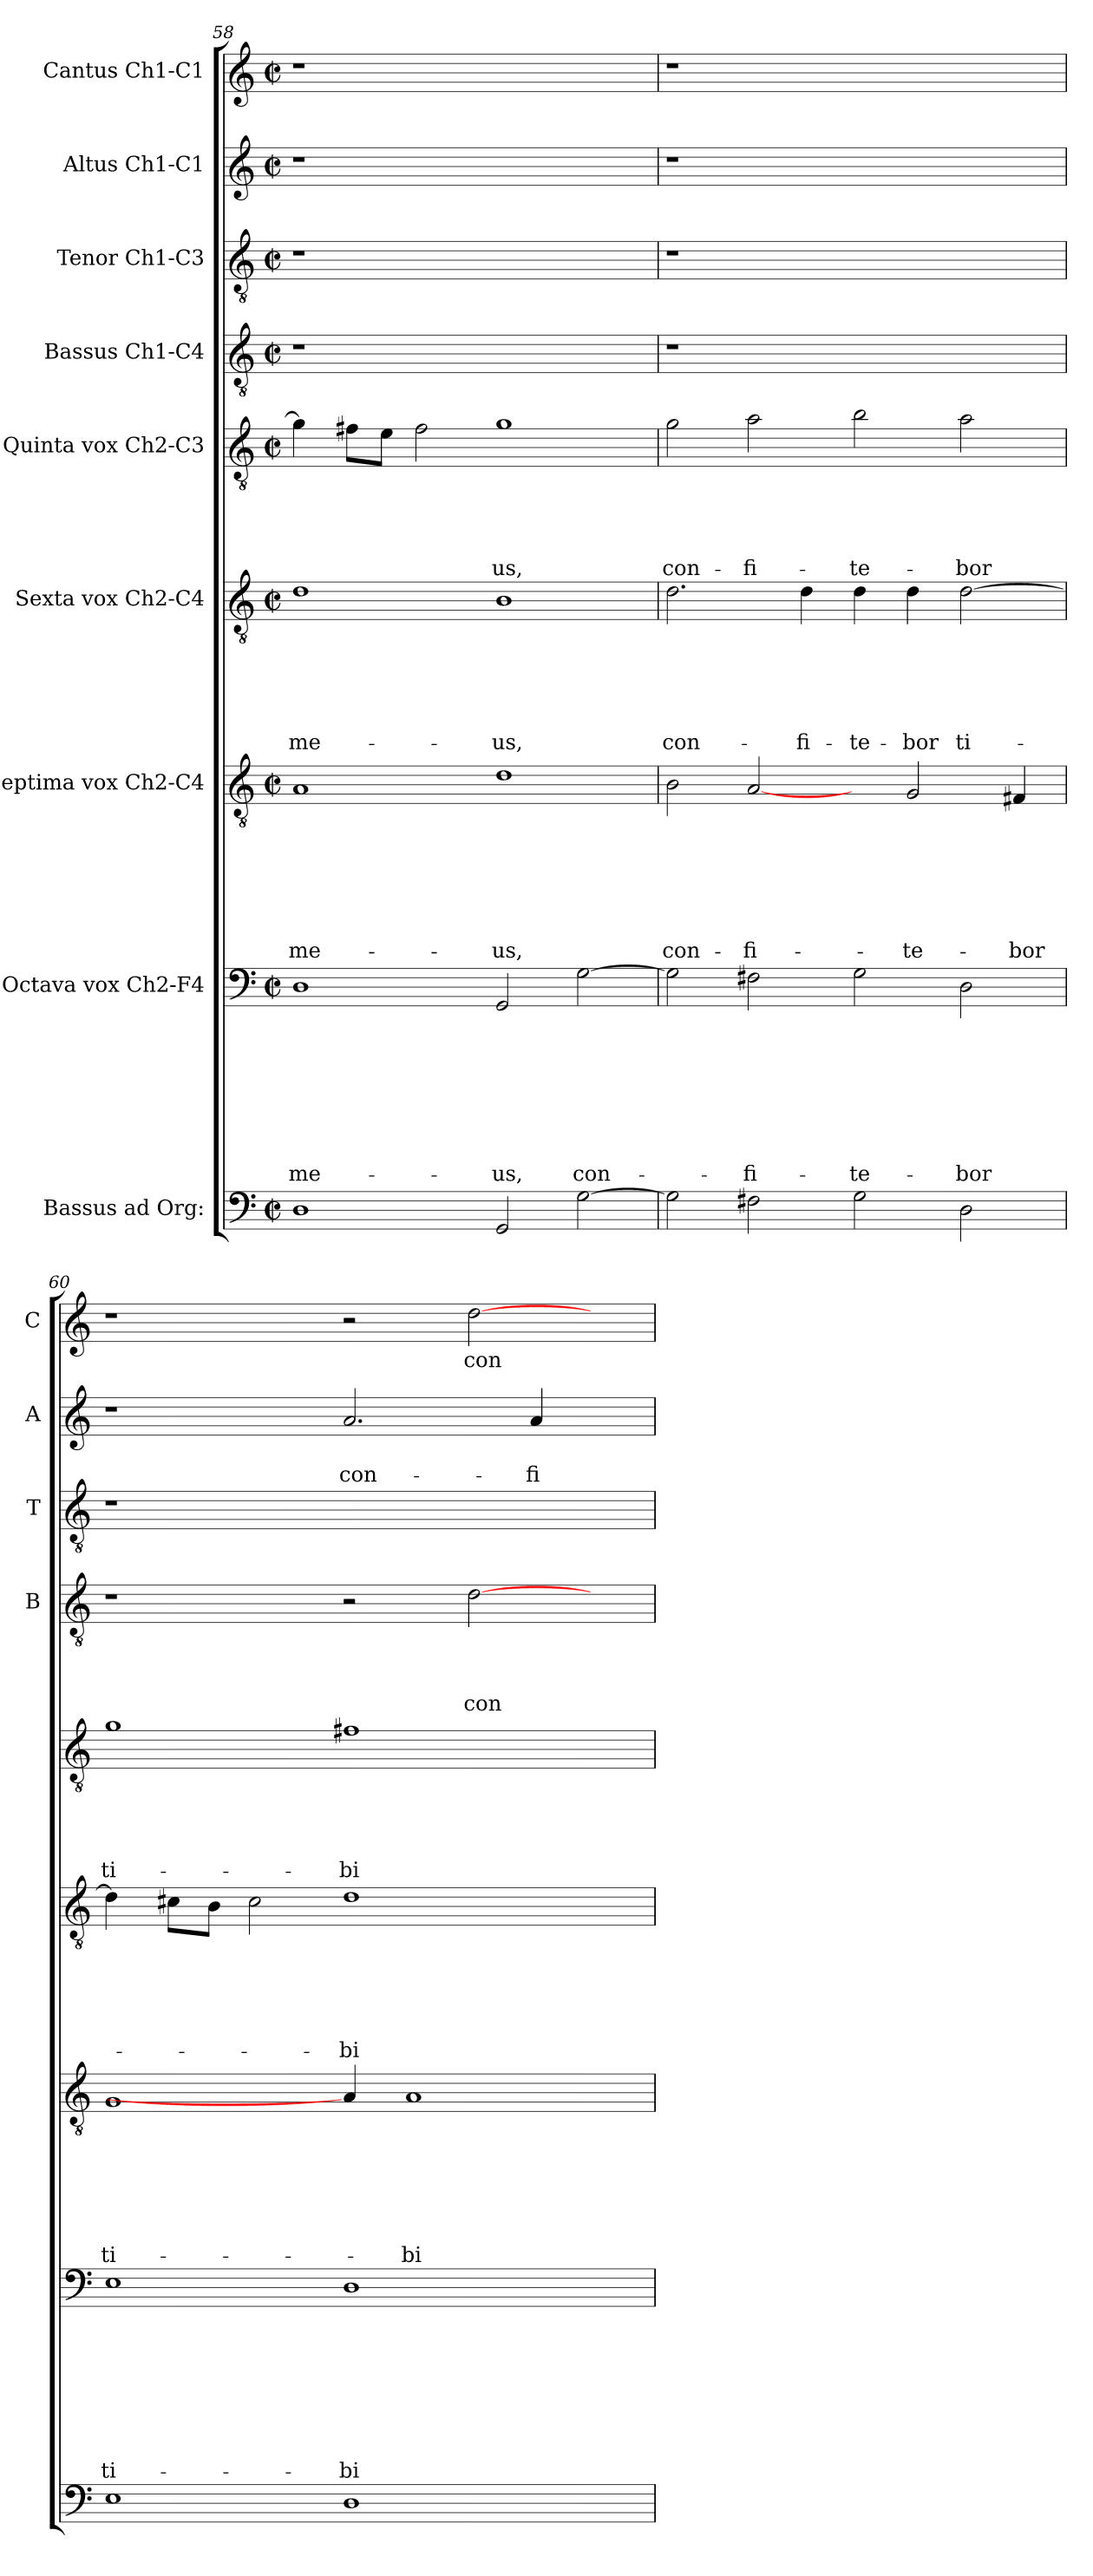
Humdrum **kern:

**kern	**kern	**text	**text	**text	**text	**text	**text	**text	**text	**kern	**text	**text	**text	**text	**text	**text	**text	**kern	**text	**text	**text	**text	**text	**text	**kern	**text	**text	**text	**text	**text	**kern	**text	**text	**text	**text	**kern	**kern	**text	**text	**kern	**text
*part9	*part8	*part8	*part8	*part8	*part8	*part8	*part8	*part8	*part8	*part7	*part7	*part7	*part7	*part7	*part7	*part7	*part7	*part6	*part6	*part6	*part6	*part6	*part6	*part6	*part5	*part5	*part5	*part5	*part5	*part5	*part4	*part4	*part4	*part4	*part4	*part3	*part2	*part2	*part2	*part1	*part1
*staff9	*staff8	*staff8	*staff8	*staff8	*staff8	*staff8	*staff8	*staff8	*staff8	*staff7	*staff7	*staff7	*staff7	*staff7	*staff7	*staff7	*staff7	*staff6	*staff6	*staff6	*staff6	*staff6	*staff6	*staff6	*staff5	*staff5	*staff5	*staff5	*staff5	*staff5	*staff4	*staff4	*staff4	*staff4	*staff4	*staff3	*staff2	*staff2	*staff2	*staff1	*staff1
*I"Bassus ad Org:	*I"Octava vox Ch2-F4	*	*	*	*	*	*	*	*	*I"Septima vox Ch2-C4	*	*	*	*	*	*	*	*I"Sexta vox Ch2-C4	*	*	*	*	*	*	*I"Quinta vox Ch2-C3	*	*	*	*	*	*I"Bassus Ch1-C4	*	*	*	*	*I"Tenor Ch1-C3	*I"Altus Ch1-C1	*	*	*I"Cantus Ch1-C1	*
*	*	*	*	*	*	*	*	*	*	*	*	*	*	*	*	*	*	*	*	*	*	*	*	*	*	*	*	*	*	*	*I'B	*	*	*	*	*I'T	*I'A	*	*	*I'C	*
*clefF4	*clefF4	*	*	*	*	*	*	*	*	*clefGv2	*	*	*	*	*	*	*	*clefGv2	*	*	*	*	*	*	*clefGv2	*	*	*	*	*	*clefGv2	*	*	*	*	*clefGv2	*clefG2	*	*	*clefG2	*
*k[]	*k[]	*	*	*	*	*	*	*	*	*k[]	*	*	*	*	*	*	*	*k[]	*	*	*	*	*	*	*k[]	*	*	*	*	*	*k[]	*	*	*	*	*k[]	*k[]	*	*	*k[]	*
*C:	*C:	*	*	*	*	*	*	*	*	*C:	*	*	*	*	*	*	*	*C:	*	*	*	*	*	*	*C:	*	*	*	*	*	*C:	*	*	*	*	*C:	*C:	*	*	*C:	*
*M2/2	*M2/2	*	*	*	*	*	*	*	*	*M2/2	*	*	*	*	*	*	*	*M2/2	*	*	*	*	*	*	*M2/2	*	*	*	*	*	*M2/2	*	*	*	*	*M2/2	*M2/2	*	*	*M2/2	*
*met(c|)	*met(c|)	*	*	*	*	*	*	*	*	*met(c|)	*	*	*	*	*	*	*	*met(c|)	*	*	*	*	*	*	*met(c|)	*	*	*	*	*	*met(c|)	*	*	*	*	*met(c|)	*met(c|)	*	*	*met(c|)	*
=58	=58	=58	=58	=58	=58	=58	=58	=58	=58	=58	=58	=58	=58	=58	=58	=58	=58	=58	=58	=58	=58	=58	=58	=58	=58	=58	=58	=58	=58	=58	=58	=58	=58	=58	=58	=58	=58	=58	=58	=58	=58
!	!	!	!	!	!	!	!	!	!LO:LY:b	!	!	!	!	!	!	!	!LO:LY:b	!	!	!	!	!	!	!LO:LY:b	!	!	!	!	!	!	!	!	!	!	!	!	!	!	!	!	!
1D	1D	.	.	.	.	.	.	.	me-	1A	.	.	.	.	.	.	me-	1d	.	.	.	.	.	me-	4g\]	.	.	.	.	.	1r	.	.	.	.	1r	1r	.	.	1r	.
.	.	.	.	.	.	.	.	.	.	.	.	.	.	.	.	.	.	.	.	.	.	.	.	.	8f#X\L	.	.	.	.	.	.	.	.	.	.	.	.	.	.	.	.
.	.	.	.	.	.	.	.	.	.	.	.	.	.	.	.	.	.	.	.	.	.	.	.	.	8e\J	.	.	.	.	.	.	.	.	.	.	.	.	.	.	.	.
.	.	.	.	.	.	.	.	.	.	.	.	.	.	.	.	.	.	.	.	.	.	.	.	.	2f#\	.	.	.	.	.	.	.	.	.	.	.	.	.	.	.	.
!	!	!	!	!	!	!	!	!	!LO:LY:b	!	!	!	!	!	!	!	!LO:LY:b	!	!	!	!	!	!	!LO:LY:b	!	!	!	!	!	!LO:LY:b	!	!	!	!	!	!	!	!	!	!	!
2GG/	2GG/	.	.	.	.	.	.	.	-us,	1d	.	.	.	.	.	.	-us,	1B	.	.	.	.	.	-us,	1g	.	.	.	.	-us,	1ryy	.	.	.	.	1ryy	1ryy	.	.	1ryy	.
!	!	!	!	!	!	!	!	!	!LO:LY:b	!	!	!	!	!	!	!	!	!	!	!	!	!	!	!	!	!	!	!	!	!	!	!	!	!	!	!	!	!	!	!	!
[2G\	[2G\	.	.	.	.	.	.	.	con-	.	.	.	.	.	.	.	.	.	.	.	.	.	.	.	.	.	.	.	.	.	.	.	.	.	.	.	.	.	.	.	.
=59	=59	=59	=59	=59	=59	=59	=59	=59	=59	=59	=59	=59	=59	=59	=59	=59	=59	=59	=59	=59	=59	=59	=59	=59	=59	=59	=59	=59	=59	=59	=59	=59	=59	=59	=59	=59	=59	=59	=59	=59	=59
!	!	!	!	!	!	!	!	!	!	!	!	!	!	!	!	!	!LO:LY:b	!	!	!	!	!	!	!LO:LY:b	!	!	!	!	!	!LO:LY:b	!	!	!	!	!	!	!	!	!	!	!
2G\]	2G\]	.	.	.	.	.	.	.	.	2B\	.	.	.	.	.	.	con-	2.d\	.	.	.	.	.	con-	2g\	.	.	.	.	con-	1r	.	.	.	.	1r	1r	.	.	1r	.
!	!	!	!	!	!	!	!	!	!LO:LY:b	!	!	!	!	!	!	!	!LO:LY:b	!	!	!	!	!	!	!	!	!	!	!	!	!LO:LY:b	!	!	!	!	!	!	!	!	!	!	!
2F#X\	2F#X\	.	.	.	.	.	.	.	-fi-	[2A/	.	.	.	.	.	.	-fi-	.	.	.	.	.	.	.	2a\	.	.	.	.	-fi-	.	.	.	.	.	.	.	.	.	.	.
!	!	!	!	!	!	!	!	!	!	!	!	!	!	!	!	!	!	!	!	!	!	!	!	!LO:LY:b	!	!	!	!	!	!	!	!	!	!	!	!	!	!	!	!	!
.	.	.	.	.	.	.	.	.	.	.	.	.	.	.	.	.	.	4d\	.	.	.	.	.	-fi-	.	.	.	.	.	.	.	.	.	.	.	.	.	.	.	.	.
!	!	!	!	!	!	!	!	!	!LO:LY:b	!	!	!	!	!	!	!	!	!	!	!	!	!	!	!LO:LY:b	!	!	!	!	!	!LO:LY:b	!	!	!	!	!	!	!	!	!	!	!
2G\	2G\	.	.	.	.	.	.	.	-te-	4ryy	.	.	.	.	.	.	.	4d\	.	.	.	.	.	-te-	2b\	.	.	.	.	-te-	1ryy	.	.	.	.	1ryy	1ryy	.	.	1ryy	.
!	!	!	!	!	!	!	!	!	!	!	!	!	!	!	!	!	!LO:LY:b	!	!	!	!	!	!	!LO:LY:b	!	!	!	!	!	!	!	!	!	!	!	!	!	!	!	!	!
.	.	.	.	.	.	.	.	.	.	2G/	.	.	.	.	.	.	-te-	4d\	.	.	.	.	.	-bor	.	.	.	.	.	.	.	.	.	.	.	.	.	.	.	.	.
!	!	!	!	!	!	!	!	!	!LO:LY:b	!	!	!	!	!	!	!	!	!	!	!	!	!	!	!LO:LY:b	!	!	!	!	!	!LO:LY:b	!	!	!	!	!	!	!	!	!	!	!
2D\	2D\	.	.	.	.	.	.	.	-bor	.	.	.	.	.	.	.	.	[2d\	.	.	.	.	.	ti-	2a\	.	.	.	.	-bor	.	.	.	.	.	.	.	.	.	.	.
!	!	!	!	!	!	!	!	!	!	!	!	!	!	!	!	!	!LO:LY:b	!	!	!	!	!	!	!	!	!	!	!	!	!	!	!	!	!	!	!	!	!	!	!	!
.	.	.	.	.	.	.	.	.	.	4F#X/	.	.	.	.	.	.	-bor	.	.	.	.	.	.	.	.	.	.	.	.	.	.	.	.	.	.	.	.	.	.	.	.
=60	=60	=60	=60	=60	=60	=60	=60	=60	=60	=60	=60	=60	=60	=60	=60	=60	=60	=60	=60	=60	=60	=60	=60	=60	=60	=60	=60	=60	=60	=60	=60	=60	=60	=60	=60	=60	=60	=60	=60	=60	=60
!	!	!	!	!	!	!	!	!	!LO:LY:b	!	!	!	!	!	!	!	!LO:LY:b	!	!	!	!	!	!	!	!	!	!	!	!	!LO:LY:b	!	!	!	!	!	!	!	!	!	!	!
1E	1E	.	.	.	.	.	.	.	ti-	1G	.	.	.	.	.	.	ti-	4d\]	.	.	.	.	.	.	1g	.	.	.	.	ti-	1r	.	.	.	.	1r	1r	.	.	1r	.
.	.	.	.	.	.	.	.	.	.	.	.	.	.	.	.	.	.	8c#X\L	.	.	.	.	.	.	.	.	.	.	.	.	.	.	.	.	.	.	.	.	.	.	.
.	.	.	.	.	.	.	.	.	.	.	.	.	.	.	.	.	.	8B\J	.	.	.	.	.	.	.	.	.	.	.	.	.	.	.	.	.	.	.	.	.	.	.
.	.	.	.	.	.	.	.	.	.	.	.	.	.	.	.	.	.	2c#\	.	.	.	.	.	.	.	.	.	.	.	.	.	.	.	.	.	.	.	.	.	.	.
!	!	!	!	!	!	!	!	!	!LO:LY:b	!	!	!	!	!	!	!	!	!	!	!	!	!	!	!LO:LY:b	!	!	!	!	!	!LO:LY:b	!	!	!	!	!	!	!	!	!LO:LY:b	!	!
1D	1D	.	.	.	.	.	.	.	-bi	4A/]	.	.	.	.	.	.	.	1d	.	.	.	.	.	-bi	1f#X	.	.	.	.	-bi	2r	.	.	.	.	1ryy	2.a/	.	con-	2r	.
!	!	!	!	!	!	!	!	!	!	!	!	!	!	!	!	!	!LO:LY:b	!	!	!	!	!	!	!	!	!	!	!	!	!	!	!	!	!	!	!	!	!	!	!	!
.	.	.	.	.	.	.	.	.	.	1A	.	.	.	.	.	.	-bi	.	.	.	.	.	.	.	.	.	.	.	.	.	.	.	.	.	.	.	.	.	.	.	.
!	!	!	!	!	!	!	!	!	!	!	!	!	!	!	!	!	!	!	!	!	!	!	!	!	!	!	!	!	!	!	!	!	!	!	!LO:LY:b	!	!	!	!	!	!LO:LY:b
.	.	.	.	.	.	.	.	.	.	.	.	.	.	.	.	.	.	.	.	.	.	.	.	.	.	.	.	.	.	.	[2d\	.	.	.	con-	.	.	.	.	[2dd\	con-
!	!	!	!	!	!	!	!	!	!	!	!	!	!	!	!	!	!	!	!	!	!	!	!	!	!	!	!	!	!	!	!	!	!	!	!	!	!	!	!LO:LY:b	!	!
.	.	.	.	.	.	.	.	.	.	.	.	.	.	.	.	.	.	.	.	.	.	.	.	.	.	.	.	.	.	.	.	.	.	.	.	.	4a/	.	-fi-	.	.
4ryy	4ryy	.	.	.	.	.	.	.	.	.	.	.	.	.	.	.	.	4ryy	.	.	.	.	.	.	4ryy	.	.	.	.	.	4ryy	.	.	.	.	4ryy	4ryy	.	.	4ryy	.
=	=	=	=	=	=	=	=	=	=	=	=	=	=	=	=	=	=	=	=	=	=	=	=	=	=	=	=	=	=	=	=	=	=	=	=	=	=	=	=	=	=
*-	*-	*-	*-	*-	*-	*-	*-	*-	*-	*-	*-	*-	*-	*-	*-	*-	*-	*-	*-	*-	*-	*-	*-	*-	*-	*-	*-	*-	*-	*-	*-	*-	*-	*-	*-	*-	*-	*-	*-	*-	*-
